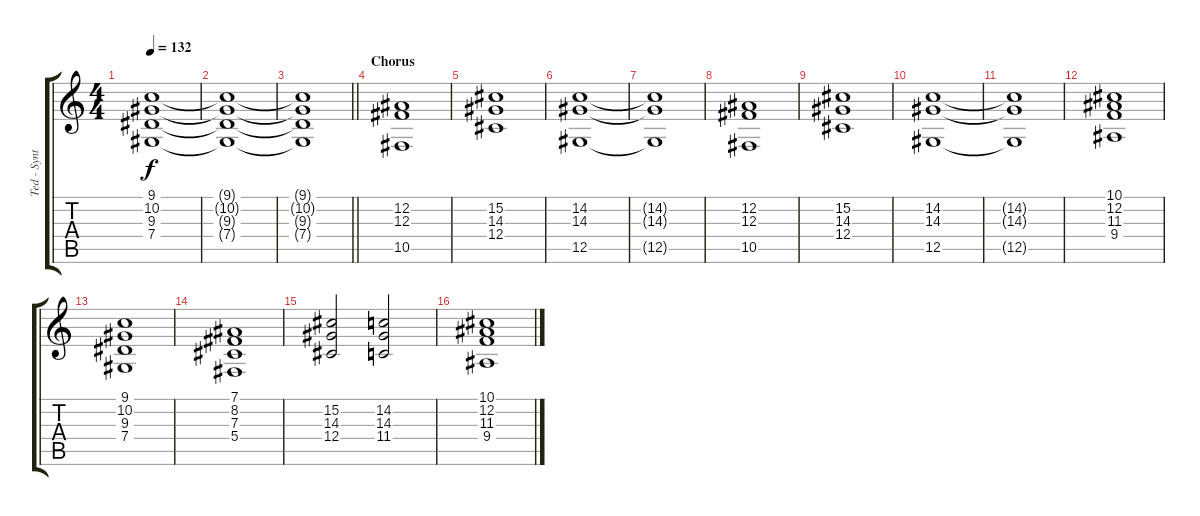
\track ("Ted - Synth" "Ted - Synt") {instrument synthstrings2}
\staff {score tabs}
\tuning (Eb4 Bb3 Gb3 Db3 Ab2 Eb2) {hide}
\ts (4 4)
\tempo 132
\clef g2
\ks c
(9.1{t} 10.2{t} 9.3{t} 7.4{t}).1{dy f} |
(9.1{t} 10.2{t} 9.3{t} 7.4{t}).1 |
\barLineRight lightlight
(9.1{t} 10.2{t} 9.3{t} 7.4{t}).1 |
\section ("" "Chorus")
(12.2 12.3 10.5).1 |
(15.2 14.3 12.4).1 |
(14.2 14.3 12.5).1 |
(14.2{t} 14.3{t} 12.5{t}).1 |
(12.2 12.3 10.5).1 |
(15.2 14.3 12.4).1 |
(14.2 14.3 12.5).1 |
(14.2{t} 14.3{t} 12.5{t}).1 |
(10.1 12.2 11.3 9.4).1 |
(9.1 10.2 9.3 7.4).1 |
(7.1 8.2 7.3 5.4).1 |
(15.2 14.3 12.4).2 (14.2 14.3 11.4).2 |
(10.1 12.2 11.3 9.4).1
